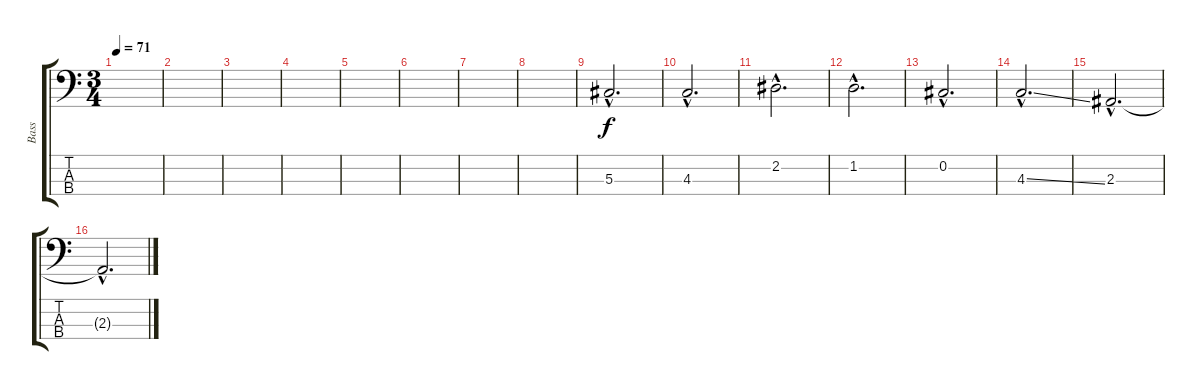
\track ("Bass" "Bass") {instrument fretlessbass}
\staff {score tabs}
\tuning (Gb2 Db2 Ab1 Eb1) {hide}
\ts (3 4)
\tempo 71
\clef f4
\ks c
|
|
|
|
|
|
|
|
5.3{hac}.2{d} |
4.3{hac}.2{d} |
2.2{hac}.2{d} |
1.2{hac}.2{d} |
0.2{hac}.2{d} |
4.3{ss hac}.2{d} |
2.3{hac}.2{d} |
2.3{hac t}.2{d}
